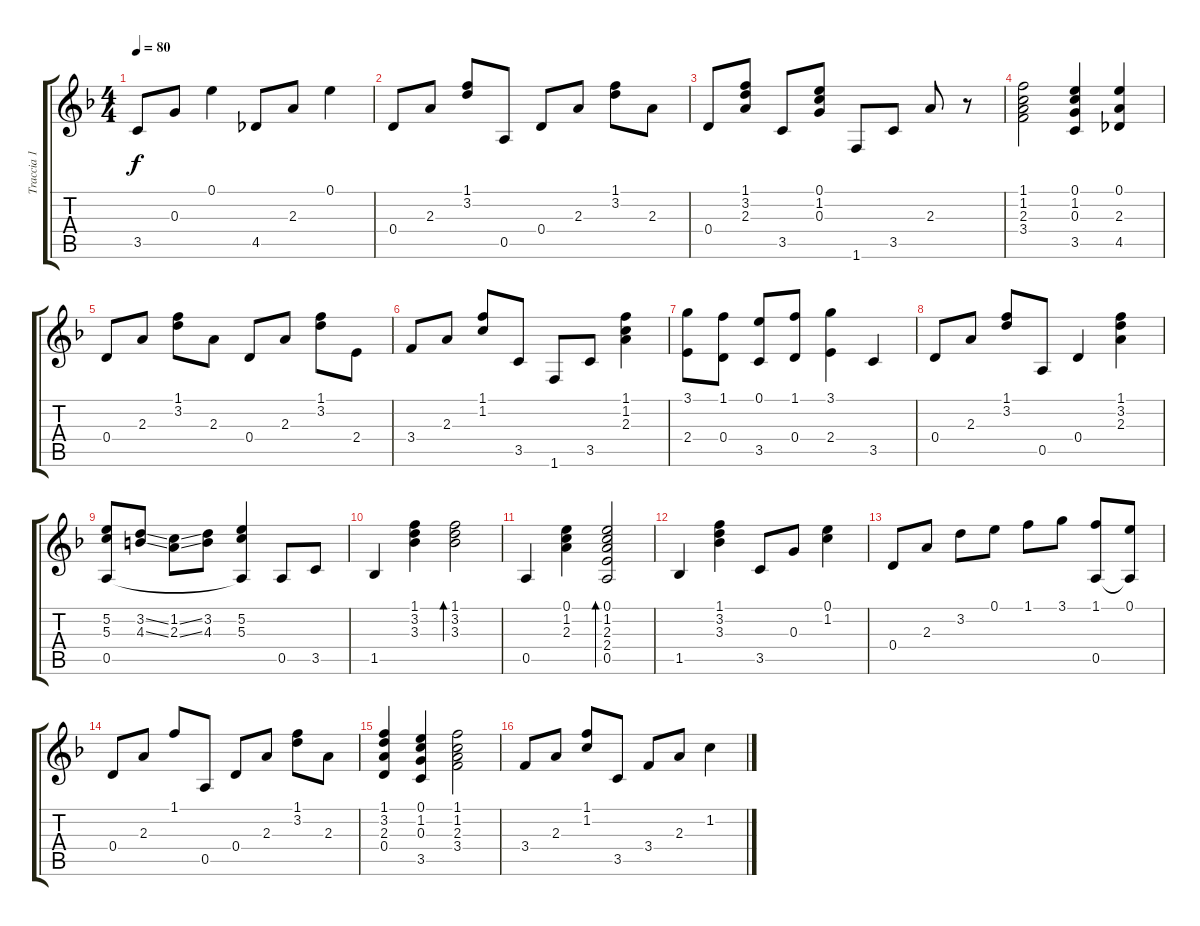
\track ("Traccia 1" "Traccia 1") {instrument acousticguitarnylon}
\staff {score tabs}
\tuning (E4 B3 G3 D3 A2 E2) {hide}
\ts (4 4)
\tempo 80
\clef g2
\ks f
3.5.8{dy f} 0.3.8 0.1.4 4.5.8 2.3.8 0.1.4 |
0.4.8 2.3.8 (1.1 3.2).8 0.5.8 0.4.8 2.3.8 (1.1 3.2).8 2.3.8 |
0.4.8 (1.1 3.2 2.3).8 3.5.8 (0.1 1.2 0.3).8 1.6.8 3.5.8 2.3.8 r.8 |
(1.1 1.2 2.3 3.4).2 (0.1 1.2 0.3 3.5).4 (0.1 2.3 4.5).4 |
0.4.8 2.3.8 (1.1 3.2).8 2.3.8 0.4.8 2.3.8 (1.1 3.2).8 2.4.8 |
3.4.8 2.3.8 (1.1 1.2).8 3.5.8 1.6.8 3.5.8 (1.1 1.2 2.3).4 |
(3.1 2.4).8 (1.1 0.4).8 (0.1 3.5).8 (1.1 0.4).8 (3.1 2.4).4 3.5.4 |
0.4.8 2.3.8 (1.1 3.2).8 0.5.8 0.4.4 (1.1 3.2 2.3).4 |
(5.2 5.3 0.5).8 (3.2{ss} 4.3{ss}).8 (1.2{ss} 2.3{ss}).8 (3.2 4.3).8 (5.2 5.3 0.5{t}).4 0.5.8 3.5.8 |
1.5.4 (1.1 3.2 3.3).4 (1.1 3.2 3.3).2{bd 120} |
0.5.4 (0.1 1.2 2.3).4 (0.1 1.2 2.3 2.4 0.5).2{bd 120} |
1.5.4 (1.1 3.2 3.3).4 3.5.8 0.3.8 (0.1 1.2).4 |
0.4.8 2.3.8 3.2.8 0.1.8 1.1.8 3.1.8 (1.1 0.5).8 (0.1 0.5{t}).8 |
0.4.8 2.3.8 1.1.8 0.5.8 0.4.8 2.3.8 (1.1 3.2).8 2.3.8 |
(1.1 3.2 2.3 0.4).4 (0.1 1.2 0.3 3.5).4 (1.1 1.2 2.3 3.4).2 |
3.4.8 2.3.8 (1.1 1.2).8 3.5.8 3.4.8 2.3.8 1.2.4
